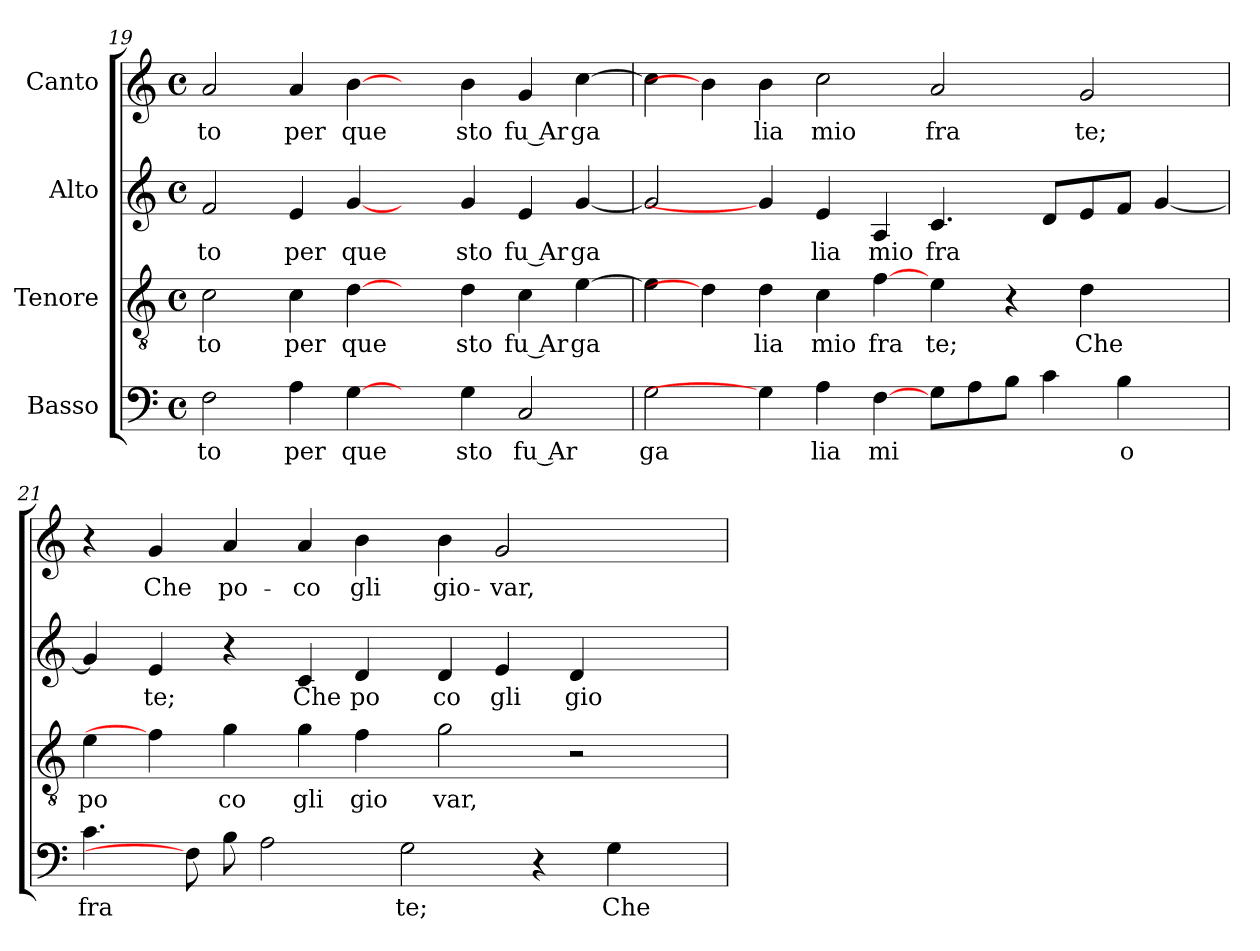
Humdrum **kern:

**kern	**text	**kern	**text	**kern	**text	**kern	**text
*part4	*part4	*part3	*part3	*part2	*part2	*part1	*part1
*staff4	*staff4	*staff3	*staff3	*staff2	*staff2	*staff1	*staff1
*I"Basso	*	*I"Tenore	*	*I"Alto	*	*I"Canto	*
*clefF4	*	*clefGv2	*	*clefG2	*	*clefG2	*
*M4/4	*	*M4/4	*	*M4/4	*	*M4/4	*
*met(c)	*	*met(c)	*	*met(c)	*	*met(c)	*
=19	=19	=19	=19	=19	=19	=19	=19
!	!LO:LY:b:cj	!	!LO:LY:b:cj	!	!LO:LY:b:cj	!	!LO:LY:b:cj
2F\	to	2c\	to	2f/	to	2a/	to
!	!LO:LY:b:cj	!	!LO:LY:b:cj	!	!LO:LY:b:cj	!	!LO:LY:b:cj
4A\	per	4c\	per	4e/	per	4a/	per
!	!LO:LY:b:cj	!	!LO:LY:b:cj	!	!LO:LY:b:cj	!	!LO:LY:b:cj
[4G\	que	[4d\	que	[4g/	que	[4b\	que
4ryy	.	4ryy	.	4ryy	.	4ryy	.
!	!LO:LY:b:cj	!	!LO:LY:b:cj	!	!LO:LY:b:cj	!	!LO:LY:b:cj
4G\	sto	4d\	sto	4g/	sto	4b\	sto
!	!LO:LY:b:rj	!	!LO:LY:b:rj	!	!LO:LY:b:rj	!	!LO:LY:b:rj
2C/	fu Ar	4c\	fu Ar	4e/	fu Ar	4g/	fu Ar
!	!	!	!LO:LY:b:cj	!	!LO:LY:b:cj	!	!LO:LY:b:cj
.	.	[>4e\	ga	[<4g/	ga	[>4cc\	ga
=20	=20	=20	=20	=20	=20	=20	=20
!	!LO:LY:b:cj	!	!	!	!	!	!
2G\	ga	4e\]	.	2g/]	.	4cc\]	.
.	.	4d\]	.	.	.	4b\]	.
!	!	!	!LO:LY:b:cj	!	!	!	!LO:LY:b:cj
4G\]	.	4d\	lia	4g/]	.	4b\	lia
!	!LO:LY:b:cj	!	!LO:LY:b:cj	!	!LO:LY:b:cj	!	!LO:LY:b:cj
4A\	lia	4c\	mio	4e/	lia	2cc\	mio
!	!LO:LY:b	!	!LO:LY:b:cj	!	!LO:LY:b:cj	!	!
[4F\	mi	[4f\	fra	4A/	mio	.	.
!	!	!	!LO:LY:b:cj	!	!LO:LY:b	!	!LO:LY:b:cj
8G\L	.	4e\	te;	4.c/	fra	2a/	fra
8A\	.	.	.	.	.	.	.
8B\J	.	4r	.	.	.	.	.
4c\	.	.	.	8d/L	.	.	.
!	!	!	!LO:LY:b:cj	!	!	!	!LO:LY:b:cj
.	.	4d\	Che	8e/	.	2g/	te;
!	!LO:LY:b:cj	!	!	!	!	!	!
4B\	o	.	.	8f/J	.	.	.
.	.	4ryy	.	[>4g/	.	.	.
8ryy	.	.	.	.	.	.	.
!!LO:PB:g=z
=21	=21	=21	=21	=21	=21	=21	=21
!	!LO:LY:b	!	!LO:LY:b:cj	!	!	!	!
*	*	*^	*	*	*	*	*
4.c\	fra	4e\	64ryy	po	4g/]	.	4r	.
.	.	.	1ryy	.	.	.	.	.
!	!	!	!	!	!	!LO:LY:b:cj	!	!LO:LY:b:cj
.	.	4f\]	.	.	4e/	te;	4g/	Che
8F\]	.	.	.	.	.	.	.	.
!	!	!	!	!LO:LY:b:cj	!	!	!	!LO:LY:b:cj
8B\	.	4g\	.	co	4r	.	4a/	po-
2A\	.	.	.	.	.	.	.	.
!	!	!	!	!LO:LY:b:cj	!	!LO:LY:b:cj	!	!LO:LY:b:cj
.	.	4g\	.	gli	4c/	Che	4a/	-co
!	!	!	!	!LO:LY:b:cj	!	!LO:LY:b:cj	!	!LO:LY:b:cj
.	.	4f\	.	gio	4d/	po	4b\	gli
.	.	.	1ryy	.	.	.	.	.
!	!LO:LY:b:cj	!	!	!	!	!	!	!
2G\	te;	.	.	.	.	.	.	.
!	!	!	!	!LO:LY:b:cj	!	!LO:LY:b:cj	!	!LO:LY:b:cj
.	.	2g\	.	var,	4d/	co	4b\	gio-
!	!	!	!	!	!	!LO:LY:b:cj	!	!LO:LY:b:cj
.	.	.	.	.	4e/	gli	2g/	-var,
4r	.	.	.	.	.	.	.	.
!	!	!	!	!	!	!LO:LY:b:cj	!	!
.	.	2r	.	.	4d/	gio	.	.
!	!LO:LY:b:cj	!	!	!	!	!	!	!
4G\	Che	.	.	.	.	.	.	.
.	.	.	.	.	4ryy	.	4ryy	.
.	.	.	8...ryy	.	.	.	.	.
8ryy	.	.	.	.	.	.	.	.
*	*	*v	*v	*	*	*	*	*
=	=	=	=	=	=	=	=
*-	*-	*-	*-	*-	*-	*-	*-
